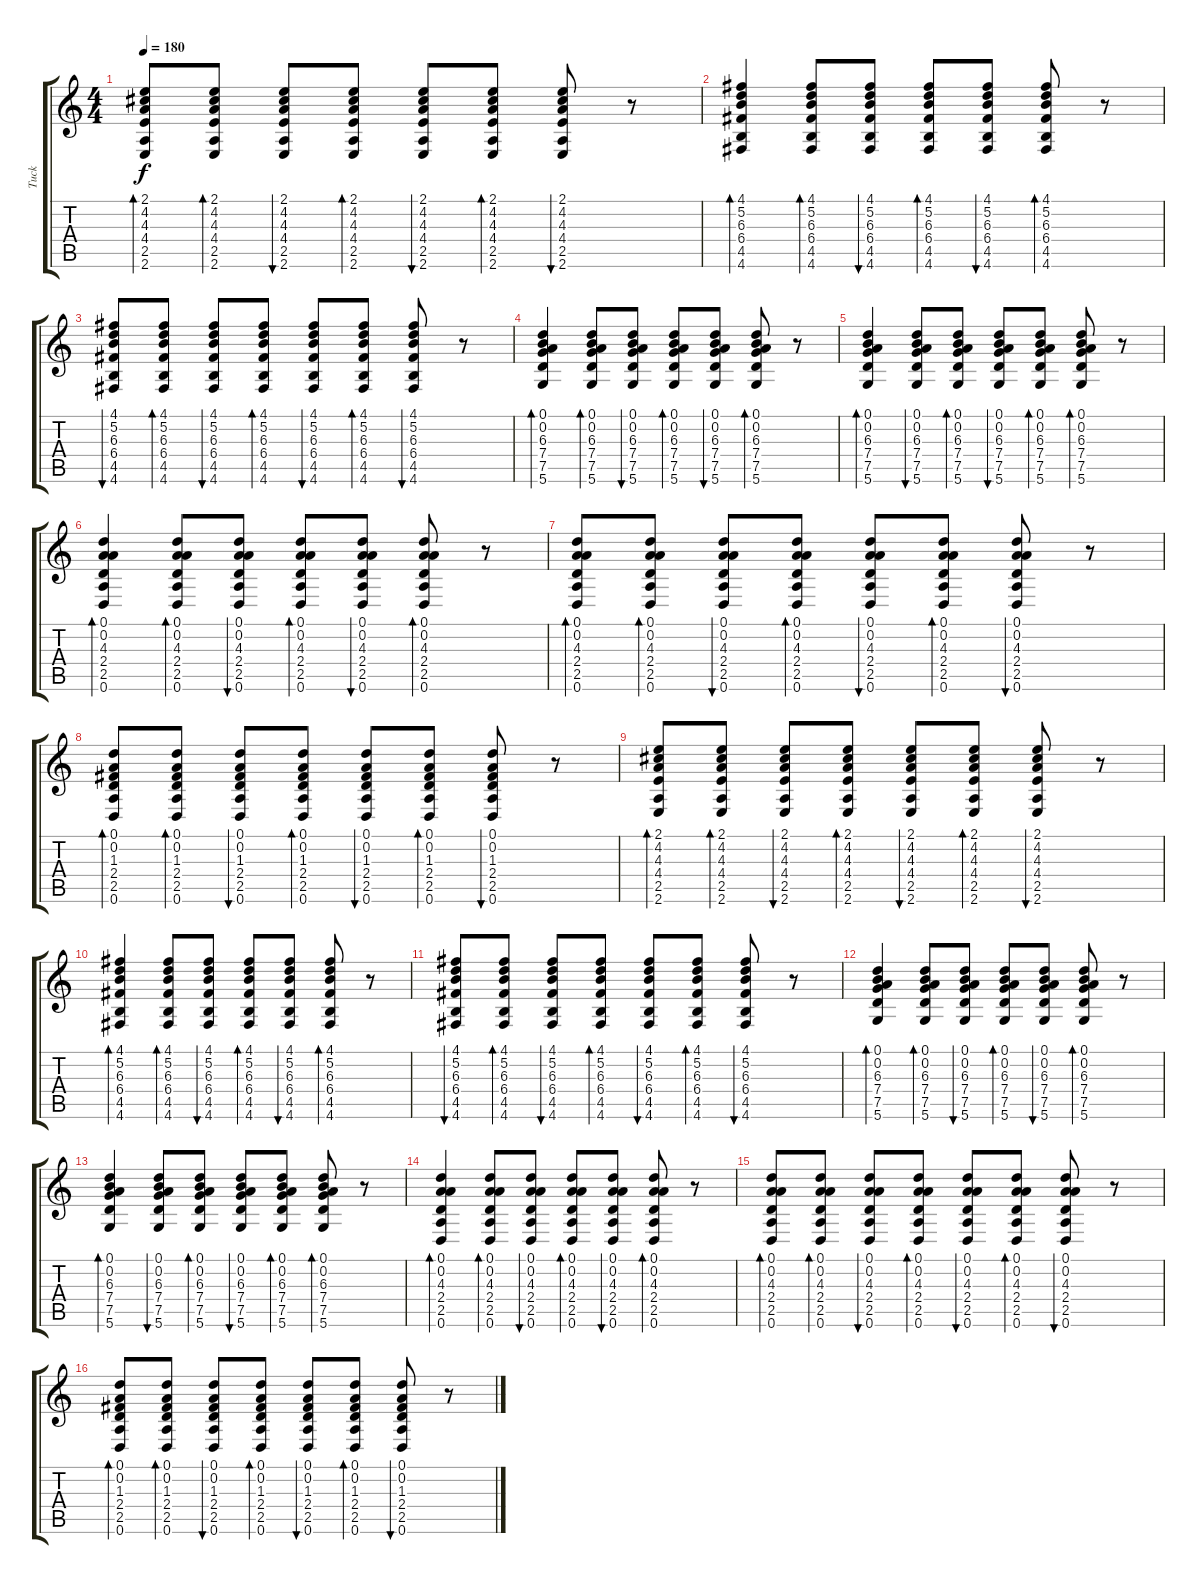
\track ("Tuck" "Tuck") {instrument acousticguitarsteel}
\staff {score tabs}
\tuning (D4 A3 F3 C3 G2 D2) {hide}
\ts (4 4)
\tempo 180
\clef g2
\ks c
(2.1 4.2 4.3 4.4 2.5 2.6).8{bd 30 dy f} (2.1 4.2 4.3 4.4 2.5 2.6).8{bd 30} (2.1 4.2 4.3 4.4 2.5 2.6).8{bu 30} (2.1 4.2 4.3 4.4 2.5 2.6).8{bd 30} (2.1 4.2 4.3 4.4 2.5 2.6).8{bu 30} (2.1 4.2 4.3 4.4 2.5 2.6).8{bd 30} (2.1 4.2 4.3 4.4 2.5 2.6).8{bu 30} r.8 |
(4.1 5.2 6.3 6.4 4.5 4.6).4{bd 30} (4.1 5.2 6.3 6.4 4.5 4.6).8{bd 30} (4.1 5.2 6.3 6.4 4.5 4.6).8{bu 30} (4.1 5.2 6.3 6.4 4.5 4.6).8{bd 30} (4.1 5.2 6.3 6.4 4.5 4.6).8{bu 30} (4.1 5.2 6.3 6.4 4.5 4.6).8{bd 30} r.8 |
(4.1 5.2 6.3 6.4 4.5 4.6).8{bu 30} (4.1 5.2 6.3 6.4 4.5 4.6).8{bd 30} (4.1 5.2 6.3 6.4 4.5 4.6).8{bu 30} (4.1 5.2 6.3 6.4 4.5 4.6).8{bd 30} (4.1 5.2 6.3 6.4 4.5 4.6).8{bu 30} (4.1 5.2 6.3 6.4 4.5 4.6).8{bd 30} (4.1 5.2 6.3 6.4 4.5 4.6).8{bu 30} r.8 |
(0.1 0.2 6.3 7.4 7.5 5.6).4{bd 30} (0.1 0.2 6.3 7.4 7.5 5.6).8{bd 30} (0.1 0.2 6.3 7.4 7.5 5.6).8{bu 30} (0.1 0.2 6.3 7.4 7.5 5.6).8{bd 30} (0.1 0.2 6.3 7.4 7.5 5.6).8{bu 30} (0.1 0.2 6.3 7.4 7.5 5.6).8{bd 30} r.8 |
(0.1 0.2 6.3 7.4 7.5 5.6).4{bd 30} (0.1 0.2 6.3 7.4 7.5 5.6).8{bu 30} (0.1 0.2 6.3 7.4 7.5 5.6).8{bd 30} (0.1 0.2 6.3 7.4 7.5 5.6).8{bu 30} (0.1 0.2 6.3 7.4 7.5 5.6).8{bd 30} (0.1 0.2 6.3 7.4 7.5 5.6).8{bd 30} r.8 |
(0.1 0.2 4.3 2.4 2.5 0.6).4{bd 30} (0.1 0.2 4.3 2.4 2.5 0.6).8{bd 30} (0.1 0.2 4.3 2.4 2.5 0.6).8{bu 30} (0.1 0.2 4.3 2.4 2.5 0.6).8{bd 30} (0.1 0.2 4.3 2.4 2.5 0.6).8{bu 30} (0.1 0.2 4.3 2.4 2.5 0.6).8{bd 30} r.8 |
(0.1 0.2 4.3 2.4 2.5 0.6).8{bd 30} (0.1 0.2 4.3 2.4 2.5 0.6).8{bd 30} (0.1 0.2 4.3 2.4 2.5 0.6).8{bu 30} (0.1 0.2 4.3 2.4 2.5 0.6).8{bd 30} (0.1 0.2 4.3 2.4 2.5 0.6).8{bu 30} (0.1 0.2 4.3 2.4 2.5 0.6).8{bd 30} (0.1 0.2 4.3 2.4 2.5 0.6).8{bu 30} r.8 |
(0.1 0.2 1.3 2.4 2.5 0.6).8{bd 30} (0.1 0.2 1.3 2.4 2.5 0.6).8{bd 30} (0.1 0.2 1.3 2.4 2.5 0.6).8{bu 30} (0.1 0.2 1.3 2.4 2.5 0.6).8{bd 30} (0.1 0.2 1.3 2.4 2.5 0.6).8{bu 30} (0.1 0.2 1.3 2.4 2.5 0.6).8{bd 30} (0.1 0.2 1.3 2.4 2.5 0.6).8{bu 30} r.8 |
(2.1 4.2 4.3 4.4 2.5 2.6).8{bd 30} (2.1 4.2 4.3 4.4 2.5 2.6).8{bd 30} (2.1 4.2 4.3 4.4 2.5 2.6).8{bu 30} (2.1 4.2 4.3 4.4 2.5 2.6).8{bd 30} (2.1 4.2 4.3 4.4 2.5 2.6).8{bu 30} (2.1 4.2 4.3 4.4 2.5 2.6).8{bd 30} (2.1 4.2 4.3 4.4 2.5 2.6).8{bu 30} r.8 |
(4.1 5.2 6.3 6.4 4.5 4.6).4{bd 30} (4.1 5.2 6.3 6.4 4.5 4.6).8{bd 30} (4.1 5.2 6.3 6.4 4.5 4.6).8{bu 30} (4.1 5.2 6.3 6.4 4.5 4.6).8{bd 30} (4.1 5.2 6.3 6.4 4.5 4.6).8{bu 30} (4.1 5.2 6.3 6.4 4.5 4.6).8{bd 30} r.8 |
(4.1 5.2 6.3 6.4 4.5 4.6).8{bu 30} (4.1 5.2 6.3 6.4 4.5 4.6).8{bd 30} (4.1 5.2 6.3 6.4 4.5 4.6).8{bu 30} (4.1 5.2 6.3 6.4 4.5 4.6).8{bd 30} (4.1 5.2 6.3 6.4 4.5 4.6).8{bu 30} (4.1 5.2 6.3 6.4 4.5 4.6).8{bd 30} (4.1 5.2 6.3 6.4 4.5 4.6).8{bu 30} r.8 |
(0.1 0.2 6.3 7.4 7.5 5.6).4{bd 30} (0.1 0.2 6.3 7.4 7.5 5.6).8{bd 30} (0.1 0.2 6.3 7.4 7.5 5.6).8{bu 30} (0.1 0.2 6.3 7.4 7.5 5.6).8{bd 30} (0.1 0.2 6.3 7.4 7.5 5.6).8{bu 30} (0.1 0.2 6.3 7.4 7.5 5.6).8{bd 30} r.8 |
(0.1 0.2 6.3 7.4 7.5 5.6).4{bd 30} (0.1 0.2 6.3 7.4 7.5 5.6).8{bu 30} (0.1 0.2 6.3 7.4 7.5 5.6).8{bd 30} (0.1 0.2 6.3 7.4 7.5 5.6).8{bu 30} (0.1 0.2 6.3 7.4 7.5 5.6).8{bd 30} (0.1 0.2 6.3 7.4 7.5 5.6).8{bd 30} r.8 |
(0.1 0.2 4.3 2.4 2.5 0.6).4{bd 30} (0.1 0.2 4.3 2.4 2.5 0.6).8{bd 30} (0.1 0.2 4.3 2.4 2.5 0.6).8{bu 30} (0.1 0.2 4.3 2.4 2.5 0.6).8{bd 30} (0.1 0.2 4.3 2.4 2.5 0.6).8{bu 30} (0.1 0.2 4.3 2.4 2.5 0.6).8{bd 30} r.8 |
(0.1 0.2 4.3 2.4 2.5 0.6).8{bd 30} (0.1 0.2 4.3 2.4 2.5 0.6).8{bd 30} (0.1 0.2 4.3 2.4 2.5 0.6).8{bu 30} (0.1 0.2 4.3 2.4 2.5 0.6).8{bd 30} (0.1 0.2 4.3 2.4 2.5 0.6).8{bu 30} (0.1 0.2 4.3 2.4 2.5 0.6).8{bd 30} (0.1 0.2 4.3 2.4 2.5 0.6).8{bu 30} r.8 |
(0.1 0.2 1.3 2.4 2.5 0.6).8{bd 30} (0.1 0.2 1.3 2.4 2.5 0.6).8{bd 30} (0.1 0.2 1.3 2.4 2.5 0.6).8{bu 30} (0.1 0.2 1.3 2.4 2.5 0.6).8{bd 30} (0.1 0.2 1.3 2.4 2.5 0.6).8{bu 30} (0.1 0.2 1.3 2.4 2.5 0.6).8{bd 30} (0.1 0.2 1.3 2.4 2.5 0.6).8{bu 30} r.8
